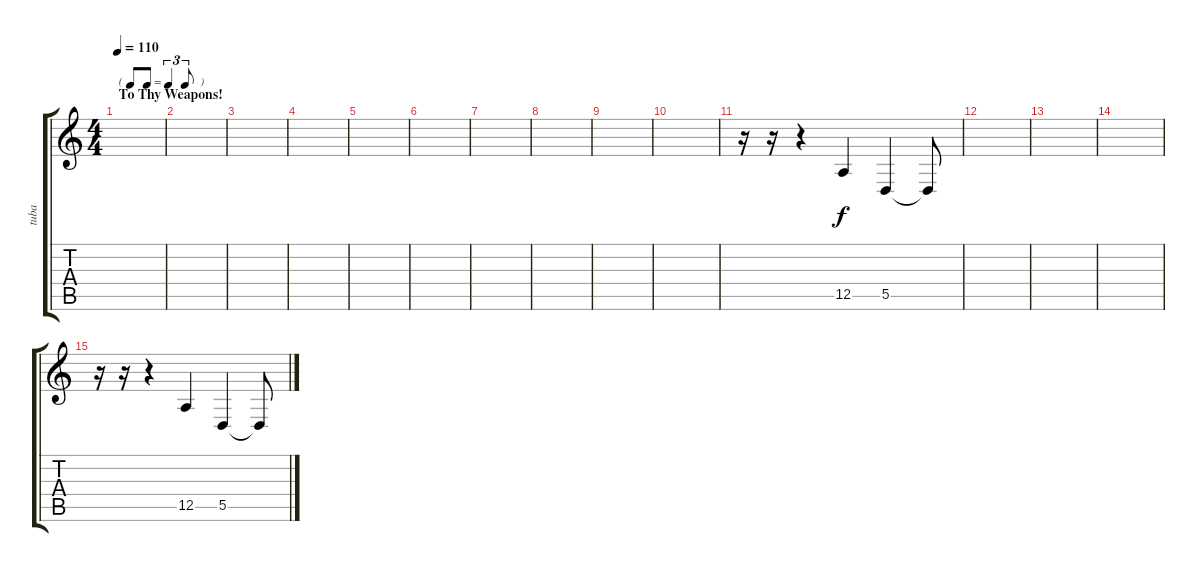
\track ("tuba" "tuba") {instrument tuba}
\staff {score tabs}
\tuning (E4 B3 G3 D3 A2 E2) {hide}
\ts (4 4)
\tf triplet8th
\section ("" "To Thy Weapons!")
\tempo 110
\clef g2
\ks c
|
|
|
|
|
|
|
|
|
|
r.16 r.16 r.4 12.5.4 5.5.4 5.5{t}.8 |
|
|
|
r.16 r.16 r.4 12.5.4 5.5.4 5.5{t}.8
